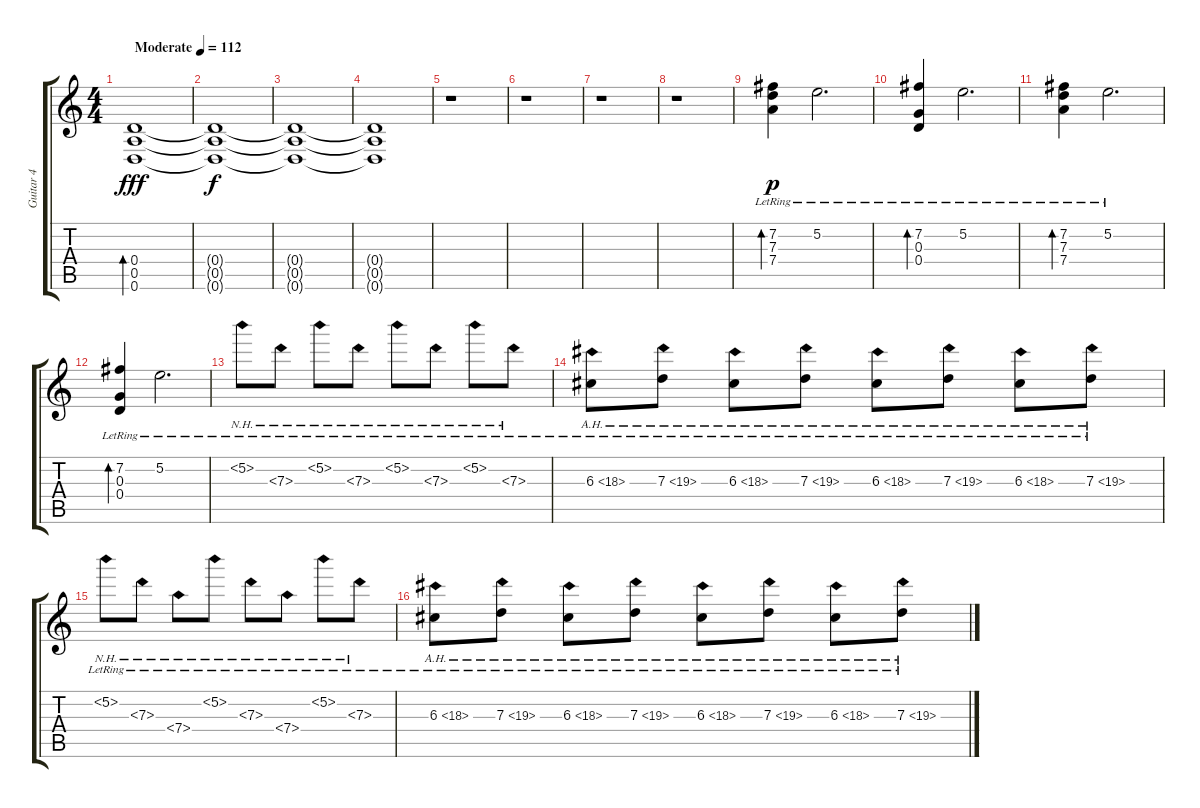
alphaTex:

\track ("Guitar 4" "Guitar 4") {instrument acousticguitarnylon bank 1}
\staff {score tabs}
\tuning (E4 B3 G3 D3 A2 D2) {hide}
\ts (4 4)
\tempo (112 "Moderate")
\clef g2
\ks c
(0.4 0.5 0.6).1{bd 240 dy fff instrument acousticguitarnylon} |
(0.4{t} 0.5{t} 0.6{t}).1{dy f} |
(0.4{t} 0.5{t} 0.6{t}).1 |
(0.4{t} 0.5{t} 0.6{t}).1 |
r.1 |
r.1 |
r.1 |
r.1 |
(7.2{lr} 7.3{lr} 7.4{lr}).4{bd 240 dy p} 5.2{lr}.2{d} |
(7.2{lr} 0.3{lr} 0.4{lr}).4{bd 240} 5.2{lr}.2{d} |
(7.2{lr} 7.3{lr} 7.4{lr}).4{bd 240} 5.2{lr}.2{d} |
(7.2{lr} 0.3{lr} 0.4{lr}).4{bd 240} 5.2{lr}.2{d} |
5.2{nh lr}.8 7.3{nh lr}.8 5.2{nh lr}.8 7.3{nh lr}.8 5.2{nh lr}.8 7.3{nh lr}.8 5.2{nh lr}.8 7.3{nh lr}.8 |
6.3{ah 12 lr}.8 7.3{ah 12 lr}.8 6.3{ah 12 lr}.8 7.3{ah 12 lr}.8 6.3{ah 12 lr}.8 7.3{ah 12 lr}.8 6.3{ah 12 lr}.8 7.3{ah 12 lr}.8 |
5.2{nh lr}.8 7.3{nh lr}.8 7.4{nh lr}.8 5.2{nh lr}.8 7.3{nh lr}.8 7.4{nh lr}.8 5.2{nh lr}.8 7.3{nh lr}.8 |
6.3{ah 12 lr}.8 7.3{ah 12 lr}.8 6.3{ah 12 lr}.8 7.3{ah 12 lr}.8 6.3{ah 12 lr}.8 7.3{ah 12 lr}.8 6.3{ah 12 lr}.8 7.3{ah 12 lr}.8
